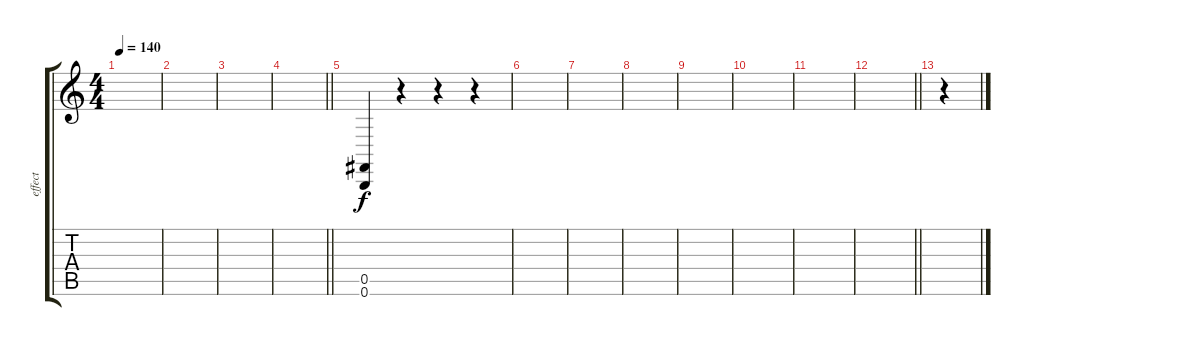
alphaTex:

\track ("effect" "effect") {instrument reversecymbal}
\staff {score tabs}
\tuning (Db4 Ab3 E3 B2 Gb2 B1) {hide}
\ts (4 4)
\tempo 140
\clef g2
\ks c
|
|
|
\barLineRight lightlight
|
\section ("" "")
(0.5 0.6).4 r.4 r.4 r.4 |
|
|
|
|
|
|
\barLineRight lightlight
|
r.4
